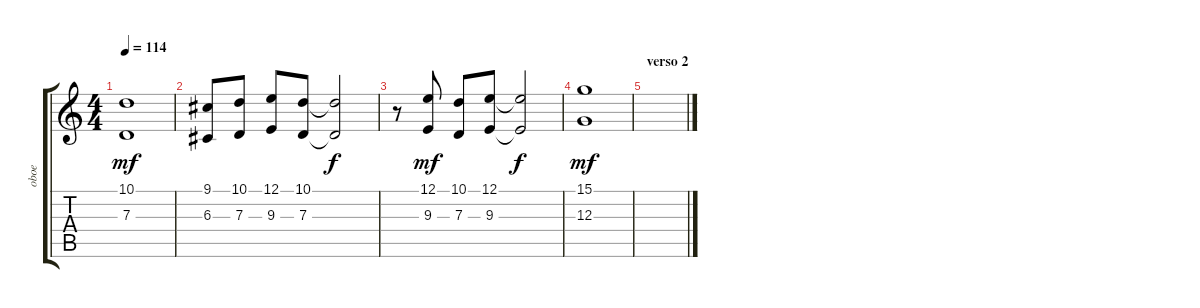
\track ("oboe" "oboe") {instrument oboe}
\staff {score tabs}
\tuning (E4 B3 G3 D3 A2 E2) {hide}
\ts (4 4)
\tempo 114
\clef g2
\ks c
(10.1 7.3).1{dy mf} |
(9.1 6.3).8 (10.1 7.3).8 (12.1 9.3).8 (10.1 7.3).8 (10.1{t} 7.3{t}).2{dy f} |
r.8 (12.1 9.3).8{dy mf} (10.1 7.3).8 (12.1 9.3).8 (12.1{t} 9.3{t}).2{dy f} |
(15.1 12.3).1{dy mf} |
\section ("" "verso 2")
